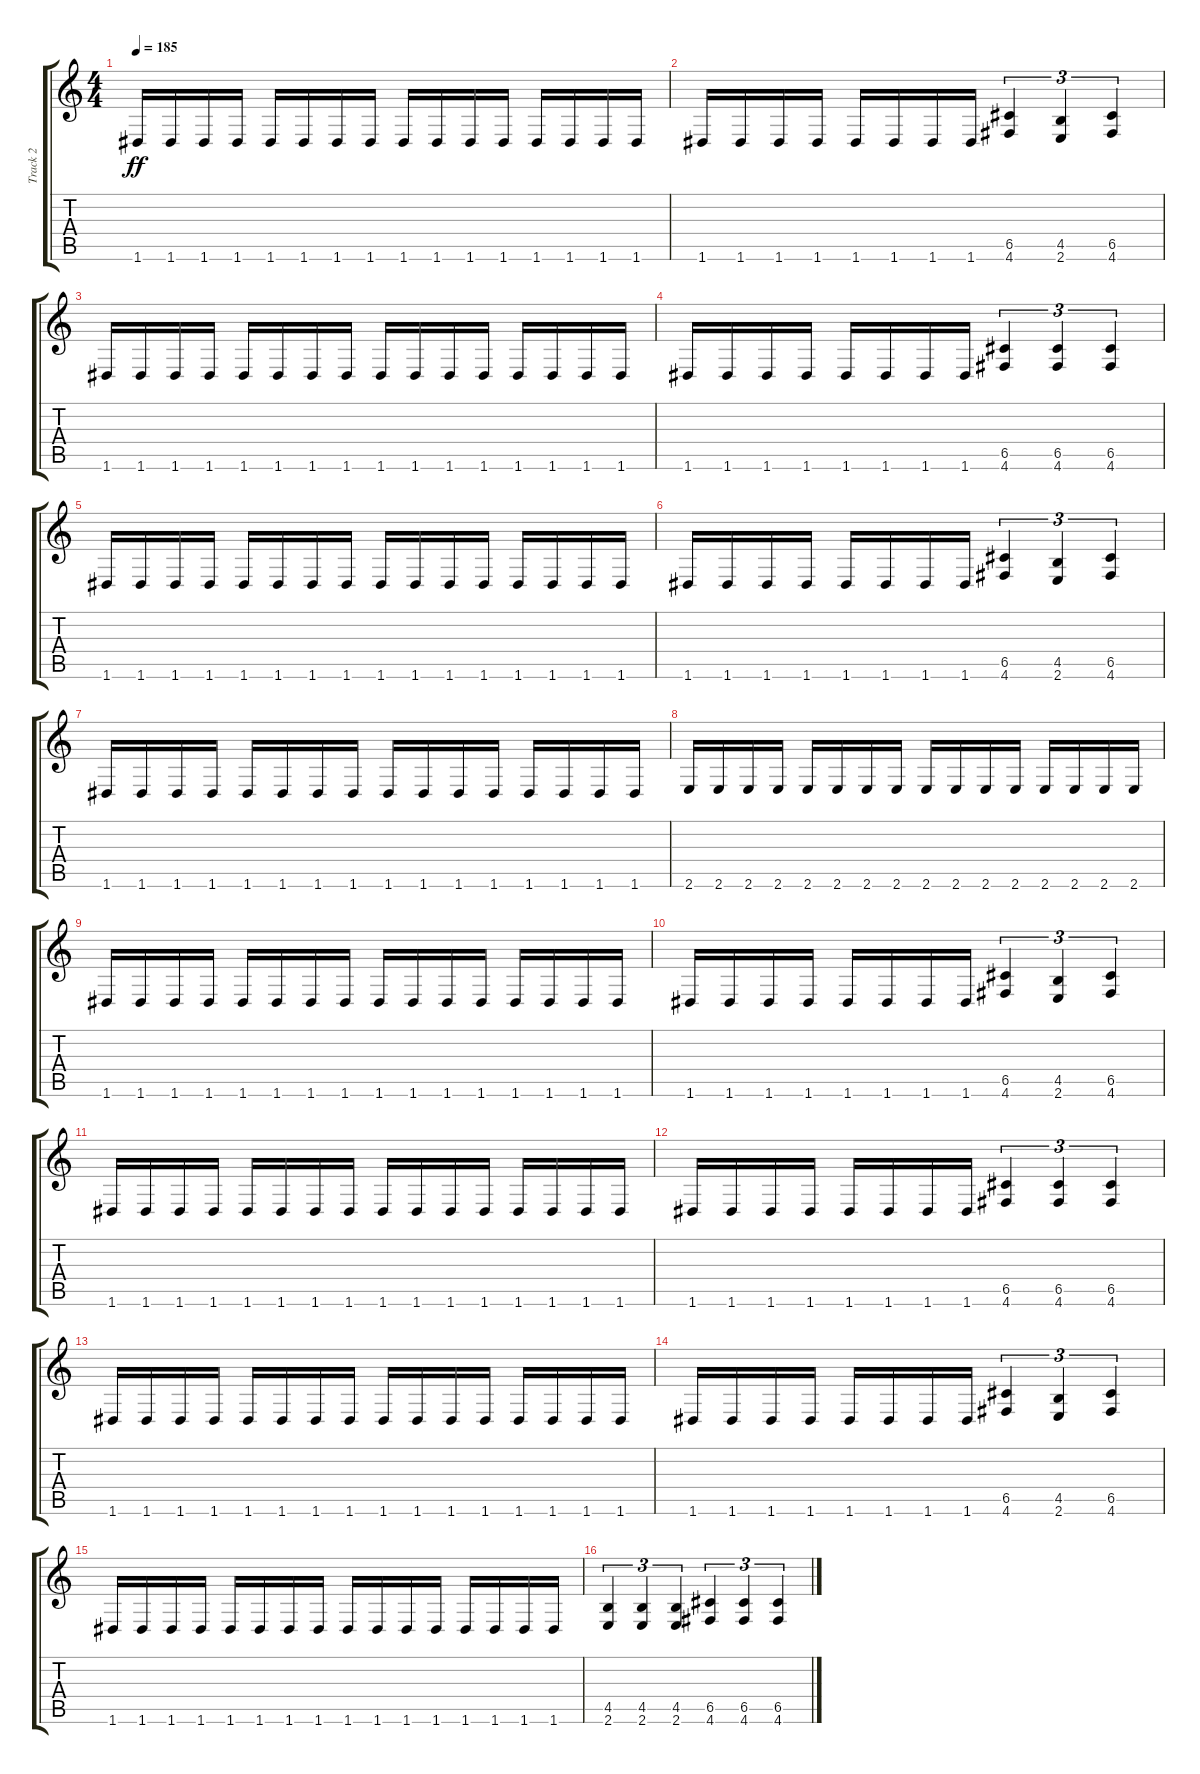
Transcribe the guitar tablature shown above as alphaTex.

\track ("Track 2" "Track 2") {instrument distortionguitar}
\staff {score tabs}
\tuning (D4 A3 F3 C3 G2 D2) {hide}
\ts (4 4)
\tempo 185
\clef g2
\ks c
1.6.16{dy ff} 1.6.16 1.6.16 1.6.16 1.6.16 1.6.16 1.6.16 1.6.16 1.6.16 1.6.16 1.6.16 1.6.16 1.6.16 1.6.16 1.6.16 1.6.16 |
1.6.16 1.6.16 1.6.16 1.6.16 1.6.16 1.6.16 1.6.16 1.6.16 (6.5 4.6).4{tu (3 2)} (4.5 2.6).4{tu (3 2)} (6.5 4.6).4{tu (3 2)} |
1.6.16 1.6.16 1.6.16 1.6.16 1.6.16 1.6.16 1.6.16 1.6.16 1.6.16 1.6.16 1.6.16 1.6.16 1.6.16 1.6.16 1.6.16 1.6.16 |
1.6.16 1.6.16 1.6.16 1.6.16 1.6.16 1.6.16 1.6.16 1.6.16 (6.5 4.6).4{tu (3 2)} (6.5 4.6).4{tu (3 2)} (6.5 4.6).4{tu (3 2)} |
1.6.16 1.6.16 1.6.16 1.6.16 1.6.16 1.6.16 1.6.16 1.6.16 1.6.16 1.6.16 1.6.16 1.6.16 1.6.16 1.6.16 1.6.16 1.6.16 |
1.6.16 1.6.16 1.6.16 1.6.16 1.6.16 1.6.16 1.6.16 1.6.16 (6.5 4.6).4{tu (3 2)} (4.5 2.6).4{tu (3 2)} (6.5 4.6).4{tu (3 2)} |
1.6.16 1.6.16 1.6.16 1.6.16 1.6.16 1.6.16 1.6.16 1.6.16 1.6.16 1.6.16 1.6.16 1.6.16 1.6.16 1.6.16 1.6.16 1.6.16 |
2.6.16 2.6.16 2.6.16 2.6.16 2.6.16 2.6.16 2.6.16 2.6.16 2.6.16 2.6.16 2.6.16 2.6.16 2.6.16 2.6.16 2.6.16 2.6.16 |
1.6.16 1.6.16 1.6.16 1.6.16 1.6.16 1.6.16 1.6.16 1.6.16 1.6.16 1.6.16 1.6.16 1.6.16 1.6.16 1.6.16 1.6.16 1.6.16 |
1.6.16 1.6.16 1.6.16 1.6.16 1.6.16 1.6.16 1.6.16 1.6.16 (6.5 4.6).4{tu (3 2)} (4.5 2.6).4{tu (3 2)} (6.5 4.6).4{tu (3 2)} |
1.6.16 1.6.16 1.6.16 1.6.16 1.6.16 1.6.16 1.6.16 1.6.16 1.6.16 1.6.16 1.6.16 1.6.16 1.6.16 1.6.16 1.6.16 1.6.16 |
1.6.16 1.6.16 1.6.16 1.6.16 1.6.16 1.6.16 1.6.16 1.6.16 (6.5 4.6).4{tu (3 2)} (6.5 4.6).4{tu (3 2)} (6.5 4.6).4{tu (3 2)} |
1.6.16 1.6.16 1.6.16 1.6.16 1.6.16 1.6.16 1.6.16 1.6.16 1.6.16 1.6.16 1.6.16 1.6.16 1.6.16 1.6.16 1.6.16 1.6.16 |
1.6.16 1.6.16 1.6.16 1.6.16 1.6.16 1.6.16 1.6.16 1.6.16 (6.5 4.6).4{tu (3 2)} (4.5 2.6).4{tu (3 2)} (6.5 4.6).4{tu (3 2)} |
1.6.16 1.6.16 1.6.16 1.6.16 1.6.16 1.6.16 1.6.16 1.6.16 1.6.16 1.6.16 1.6.16 1.6.16 1.6.16 1.6.16 1.6.16 1.6.16 |
(4.5 2.6).4{tu (3 2)} (4.5 2.6).4{tu (3 2)} (4.5 2.6).4{tu (3 2)} (6.5 4.6).4{tu (3 2)} (6.5 4.6).4{tu (3 2)} (6.5 4.6).4{tu (3 2)}
